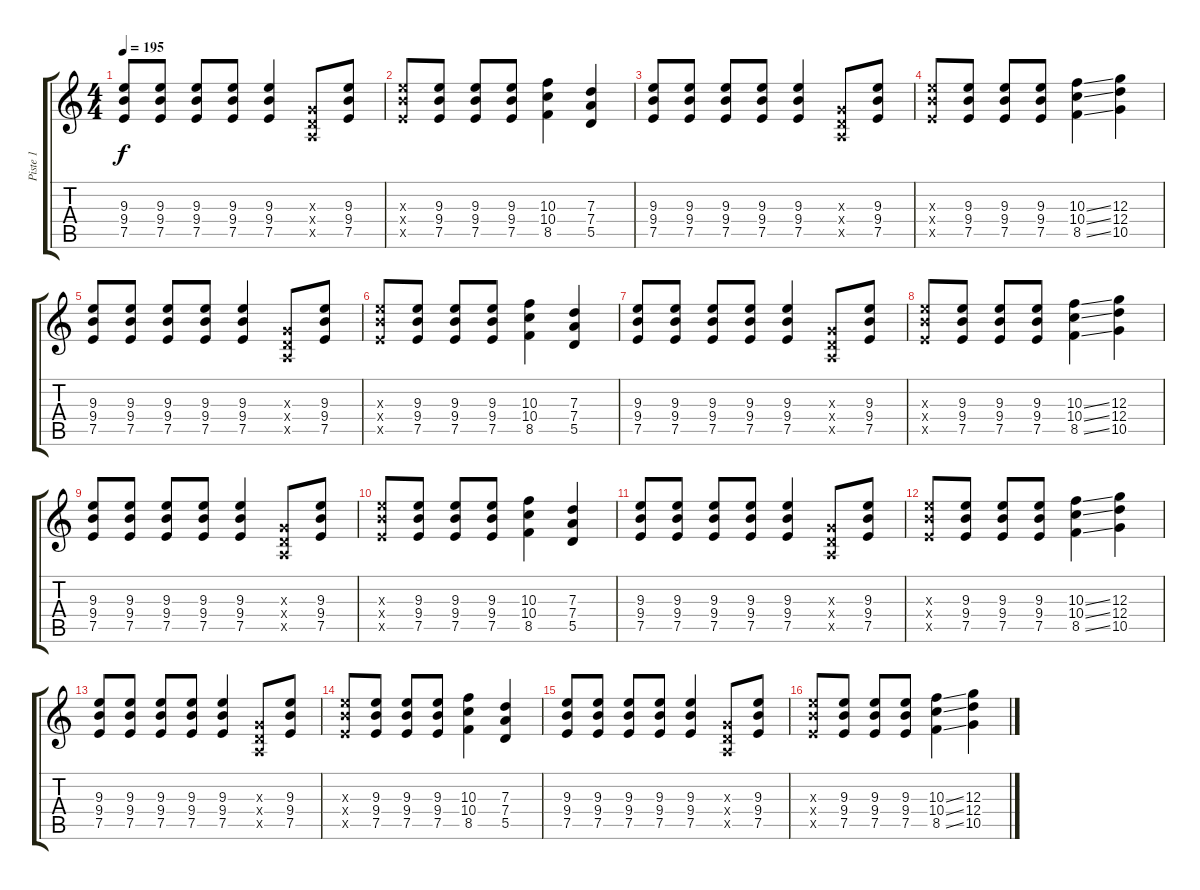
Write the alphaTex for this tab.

\track ("Piste 1" "Piste 1") {instrument overdrivenguitar}
\staff {score tabs}
\tuning (E4 B3 G3 D3 A2 E2) {hide}
\ts (4 4)
\tempo 195
\clef g2
\ks c
(9.3 9.4 7.5).8{dy f} (9.3 9.4 7.5).8 (9.3 9.4 7.5).8 (9.3 9.4 7.5).8 (9.3 9.4 7.5).4 (0.3{x} 0.4{x} 0.5{x}).8 (9.3 9.4 7.5).8 |
(9.3{x} 9.4{x} 7.5{x}).8 (9.3 9.4 7.5).8 (9.3 9.4 7.5).8 (9.3 9.4 7.5).8 (10.3 10.4 8.5).4 (7.3 7.4 5.5).4 |
(9.3 9.4 7.5).8 (9.3 9.4 7.5).8 (9.3 9.4 7.5).8 (9.3 9.4 7.5).8 (9.3 9.4 7.5).4 (0.3{x} 0.4{x} 0.5{x}).8 (9.3 9.4 7.5).8 |
(9.3{x} 9.4{x} 7.5{x}).8 (9.3 9.4 7.5).8 (9.3 9.4 7.5).8 (9.3 9.4 7.5).8 (10.3{ss} 10.4{ss} 8.5{ss}).4 (12.3 12.4 10.5).4 |
(9.3 9.4 7.5).8 (9.3 9.4 7.5).8 (9.3 9.4 7.5).8 (9.3 9.4 7.5).8 (9.3 9.4 7.5).4 (0.3{x} 0.4{x} 0.5{x}).8 (9.3 9.4 7.5).8 |
(9.3{x} 9.4{x} 7.5{x}).8 (9.3 9.4 7.5).8 (9.3 9.4 7.5).8 (9.3 9.4 7.5).8 (10.3 10.4 8.5).4 (7.3 7.4 5.5).4 |
(9.3 9.4 7.5).8 (9.3 9.4 7.5).8 (9.3 9.4 7.5).8 (9.3 9.4 7.5).8 (9.3 9.4 7.5).4 (0.3{x} 0.4{x} 0.5{x}).8 (9.3 9.4 7.5).8 |
(9.3{x} 9.4{x} 7.5{x}).8 (9.3 9.4 7.5).8 (9.3 9.4 7.5).8 (9.3 9.4 7.5).8 (10.3{ss} 10.4{ss} 8.5{ss}).4 (12.3 12.4 10.5).4 |
(9.3 9.4 7.5).8 (9.3 9.4 7.5).8 (9.3 9.4 7.5).8 (9.3 9.4 7.5).8 (9.3 9.4 7.5).4 (0.3{x} 0.4{x} 0.5{x}).8 (9.3 9.4 7.5).8 |
(9.3{x} 9.4{x} 7.5{x}).8 (9.3 9.4 7.5).8 (9.3 9.4 7.5).8 (9.3 9.4 7.5).8 (10.3 10.4 8.5).4 (7.3 7.4 5.5).4 |
(9.3 9.4 7.5).8 (9.3 9.4 7.5).8 (9.3 9.4 7.5).8 (9.3 9.4 7.5).8 (9.3 9.4 7.5).4 (0.3{x} 0.4{x} 0.5{x}).8 (9.3 9.4 7.5).8 |
(9.3{x} 9.4{x} 7.5{x}).8 (9.3 9.4 7.5).8 (9.3 9.4 7.5).8 (9.3 9.4 7.5).8 (10.3{ss} 10.4{ss} 8.5{ss}).4 (12.3 12.4 10.5).4 |
(9.3 9.4 7.5).8 (9.3 9.4 7.5).8 (9.3 9.4 7.5).8 (9.3 9.4 7.5).8 (9.3 9.4 7.5).4 (0.3{x} 0.4{x} 0.5{x}).8 (9.3 9.4 7.5).8 |
(9.3{x} 9.4{x} 7.5{x}).8 (9.3 9.4 7.5).8 (9.3 9.4 7.5).8 (9.3 9.4 7.5).8 (10.3 10.4 8.5).4 (7.3 7.4 5.5).4 |
(9.3 9.4 7.5).8 (9.3 9.4 7.5).8 (9.3 9.4 7.5).8 (9.3 9.4 7.5).8 (9.3 9.4 7.5).4 (0.3{x} 0.4{x} 0.5{x}).8 (9.3 9.4 7.5).8 |
(9.3{x} 9.4{x} 7.5{x}).8 (9.3 9.4 7.5).8 (9.3 9.4 7.5).8 (9.3 9.4 7.5).8 (10.3{ss} 10.4{ss} 8.5{ss}).4 (12.3 12.4 10.5).4
